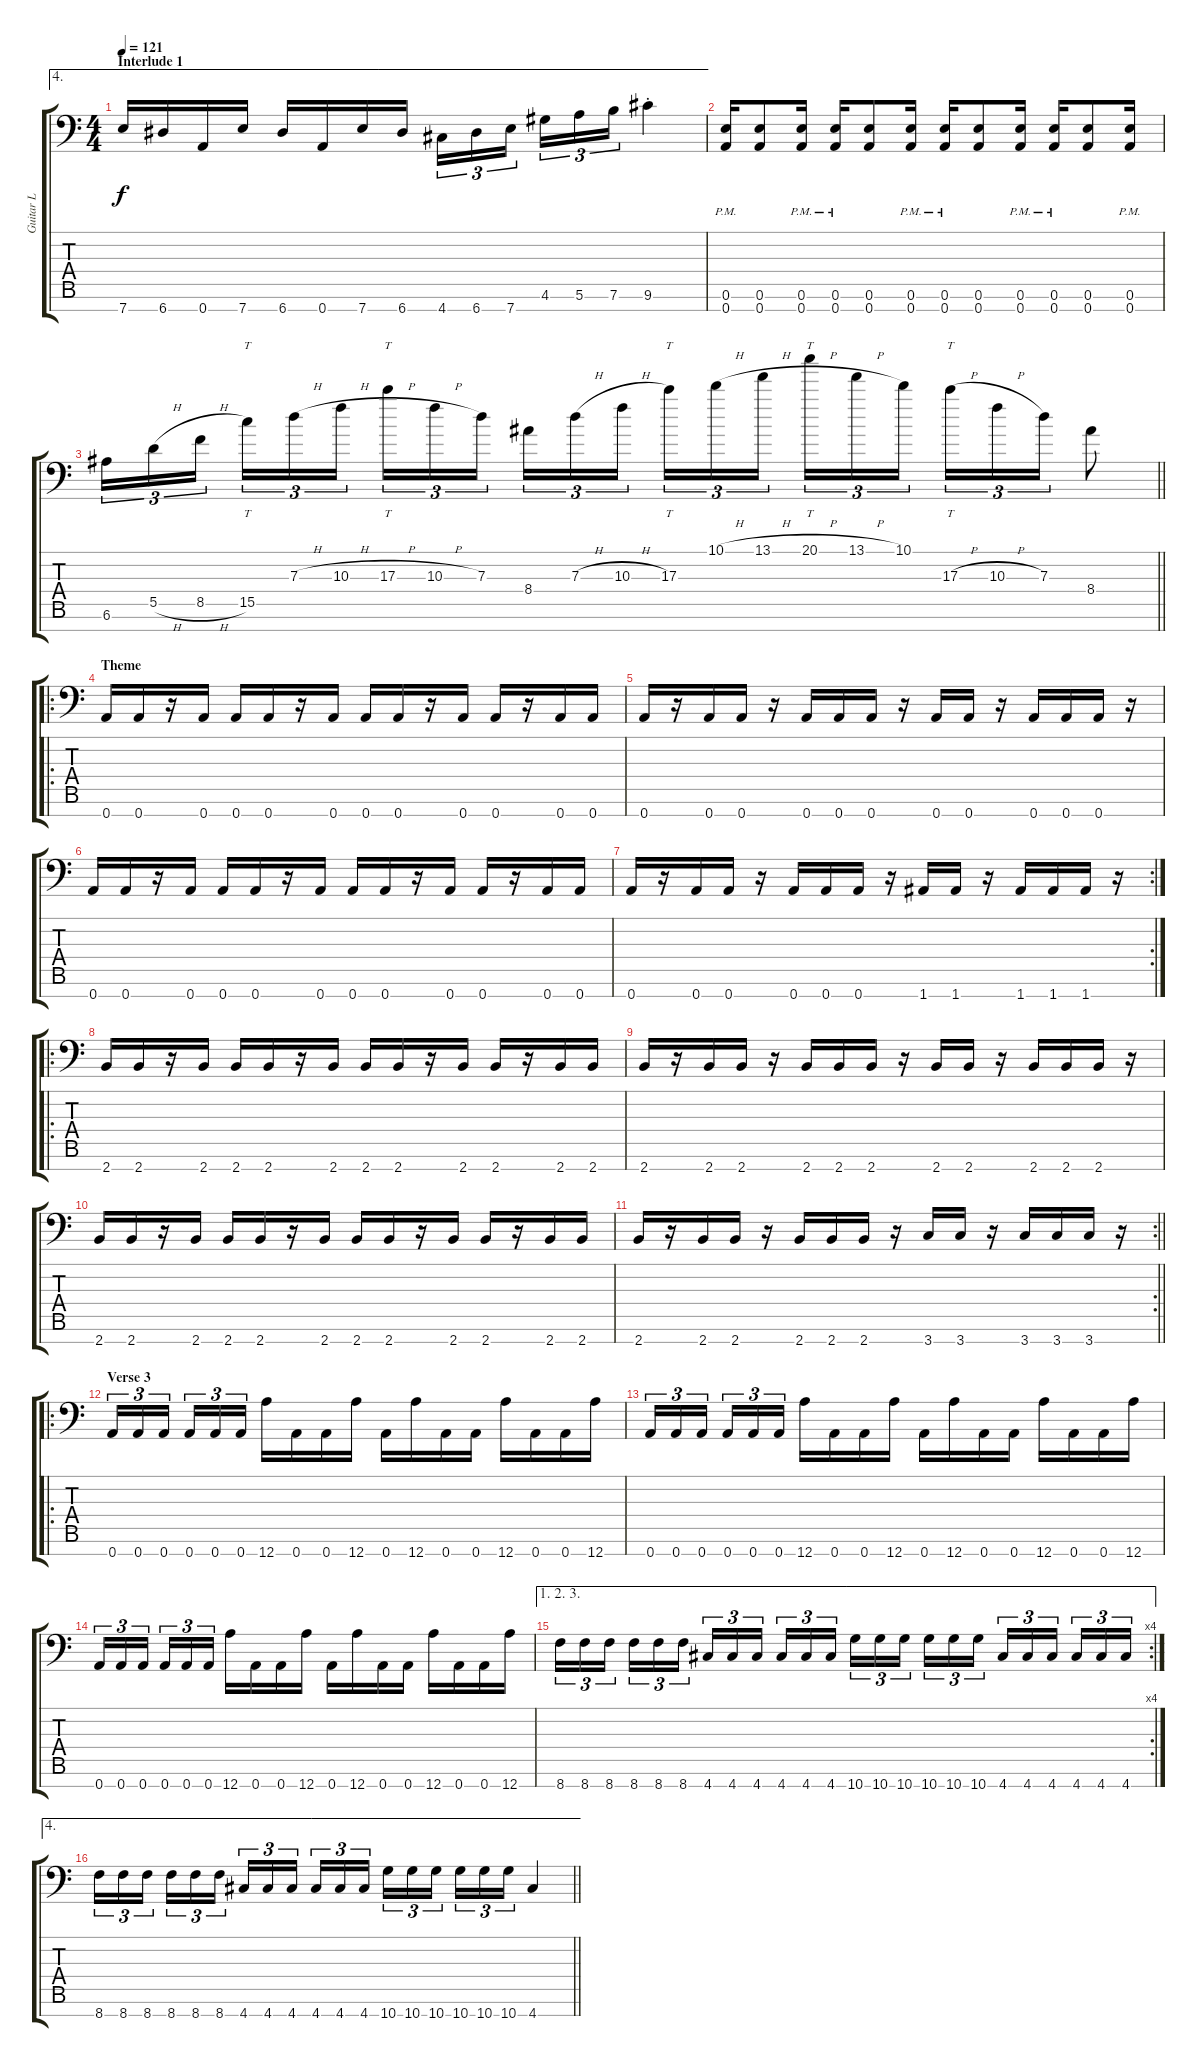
\track ("Guitar L" "Guitar L") {instrument distortionguitar}
\staff {score tabs}
\tuning (E4 B3 G3 D3 A2 E2 A1) {hide}
\ae 4
\ts (4 4)
\section ("" "Interlude 1")
\tempo 121
\clef f4
\ks c
7.7.16{dy f} 6.7.16 0.7.16 7.7.16 6.7.16 0.7.16 7.7.16 6.7.16 4.7.16{tu (3 2)} 6.7.16{tu (3 2)} 7.7.16{tu (3 2) beam splitsecondary} 4.6.16{tu (3 2)} 5.6.16{tu (3 2)} 7.6.16{tu (3 2)} 9.6{st}.4 |
(0.6{pm} 0.7{pm}).16 (0.6 0.7).8 (0.6{pm} 0.7{pm}).16 (0.6{pm} 0.7{pm}).16 (0.6 0.7).8 (0.6{pm} 0.7{pm}).16 (0.6{pm} 0.7{pm}).16 (0.6 0.7).8 (0.6{pm} 0.7{pm}).16 (0.6{pm} 0.7{pm}).16 (0.6 0.7).8 (0.6{pm} 0.7{pm}).16 |
\barLineRight lightlight
6.6.16{tu (3 2)} 5.5{h}.16{tu (3 2)} 8.5{h}.16{tu (3 2) beam splitsecondary} 15.5.16{tt tu (3 2)} 7.3{h}.16{tu (3 2)} 10.3{h}.16{tu (3 2)} 17.3{h}.16{tt tu (3 2)} 10.3{h}.16{tu (3 2)} 7.3.16{tu (3 2) beam splitsecondary} 8.4.16{tu (3 2)} 7.3{h}.16{tu (3 2)} 10.3{h}.16{tu (3 2)} 17.3.16{tt tu (3 2)} 10.1{h}.16{tu (3 2)} 13.1{h}.16{tu (3 2) beam splitsecondary} 20.1{h}.16{tt tu (3 2)} 13.1{h}.16{tu (3 2)} 10.1.16{tu (3 2)} 17.3{h}.16{tt tu (3 2)} 10.3{h}.16{tu (3 2)} 7.3.16{tu (3 2)} 8.4.8 |
\ro
\section ("" "Theme ")
0.7.16 0.7.16 r.16 0.7.16 0.7.16 0.7.16 r.16 0.7.16 0.7.16 0.7.16 r.16 0.7.16 0.7.16 r.16 0.7.16 0.7.16 |
0.7.16 r.16 0.7.16 0.7.16 r.16 0.7.16 0.7.16 0.7.16 r.16 0.7.16 0.7.16 r.16 0.7.16 0.7.16 0.7.16 r.16 |
0.7.16 0.7.16 r.16 0.7.16 0.7.16 0.7.16 r.16 0.7.16 0.7.16 0.7.16 r.16 0.7.16 0.7.16 r.16 0.7.16 0.7.16 |
\rc 2
0.7.16 r.16 0.7.16 0.7.16 r.16 0.7.16 0.7.16 0.7.16 r.16 1.7.16 1.7.16 r.16 1.7.16 1.7.16 1.7.16 r.16 |
\ro
2.7.16 2.7.16 r.16 2.7.16 2.7.16 2.7.16 r.16 2.7.16 2.7.16 2.7.16 r.16 2.7.16 2.7.16 r.16 2.7.16 2.7.16 |
2.7.16 r.16 2.7.16 2.7.16 r.16 2.7.16 2.7.16 2.7.16 r.16 2.7.16 2.7.16 r.16 2.7.16 2.7.16 2.7.16 r.16 |
2.7.16 2.7.16 r.16 2.7.16 2.7.16 2.7.16 r.16 2.7.16 2.7.16 2.7.16 r.16 2.7.16 2.7.16 r.16 2.7.16 2.7.16 |
\rc 2
\barLineRight lightlight
2.7.16 r.16 2.7.16 2.7.16 r.16 2.7.16 2.7.16 2.7.16 r.16 3.7.16 3.7.16 r.16 3.7.16 3.7.16 3.7.16 r.16 |
\ro
\section ("" "Verse 3")
0.7.16{tu (3 2)} 0.7.16{tu (3 2)} 0.7.16{tu (3 2) beam splitsecondary} 0.7.16{tu (3 2)} 0.7.16{tu (3 2)} 0.7.16{tu (3 2)} 12.7.16 0.7.16 0.7.16 12.7.16 0.7.16 12.7.16 0.7.16 0.7.16 12.7.16 0.7.16 0.7.16 12.7.16 |
0.7.16{tu (3 2)} 0.7.16{tu (3 2)} 0.7.16{tu (3 2) beam splitsecondary} 0.7.16{tu (3 2)} 0.7.16{tu (3 2)} 0.7.16{tu (3 2)} 12.7.16 0.7.16 0.7.16 12.7.16 0.7.16 12.7.16 0.7.16 0.7.16 12.7.16 0.7.16 0.7.16 12.7.16 |
0.7.16{tu (3 2)} 0.7.16{tu (3 2)} 0.7.16{tu (3 2) beam splitsecondary} 0.7.16{tu (3 2)} 0.7.16{tu (3 2)} 0.7.16{tu (3 2)} 12.7.16 0.7.16 0.7.16 12.7.16 0.7.16 12.7.16 0.7.16 0.7.16 12.7.16 0.7.16 0.7.16 12.7.16 |
\ae (1 2 3)
\rc 4
8.7.16{tu (3 2)} 8.7.16{tu (3 2)} 8.7.16{tu (3 2) beam splitsecondary} 8.7.16{tu (3 2)} 8.7.16{tu (3 2)} 8.7.16{tu (3 2)} 4.7.16{tu (3 2)} 4.7.16{tu (3 2)} 4.7.16{tu (3 2) beam splitsecondary} 4.7.16{tu (3 2)} 4.7.16{tu (3 2)} 4.7.16{tu (3 2)} 10.7.16{tu (3 2)} 10.7.16{tu (3 2)} 10.7.16{tu (3 2) beam splitsecondary} 10.7.16{tu (3 2)} 10.7.16{tu (3 2)} 10.7.16{tu (3 2)} 4.7.16{tu (3 2)} 4.7.16{tu (3 2)} 4.7.16{tu (3 2) beam splitsecondary} 4.7.16{tu (3 2)} 4.7.16{tu (3 2)} 4.7.16{tu (3 2)} |
\ae 4
\barLineRight lightlight
8.7.16{tu (3 2)} 8.7.16{tu (3 2)} 8.7.16{tu (3 2) beam splitsecondary} 8.7.16{tu (3 2)} 8.7.16{tu (3 2)} 8.7.16{tu (3 2)} 4.7.16{tu (3 2)} 4.7.16{tu (3 2)} 4.7.16{tu (3 2) beam splitsecondary} 4.7.16{tu (3 2)} 4.7.16{tu (3 2)} 4.7.16{tu (3 2)} 10.7.16{tu (3 2)} 10.7.16{tu (3 2)} 10.7.16{tu (3 2) beam splitsecondary} 10.7.16{tu (3 2)} 10.7.16{tu (3 2)} 10.7.16{tu (3 2)} 4.7.4
